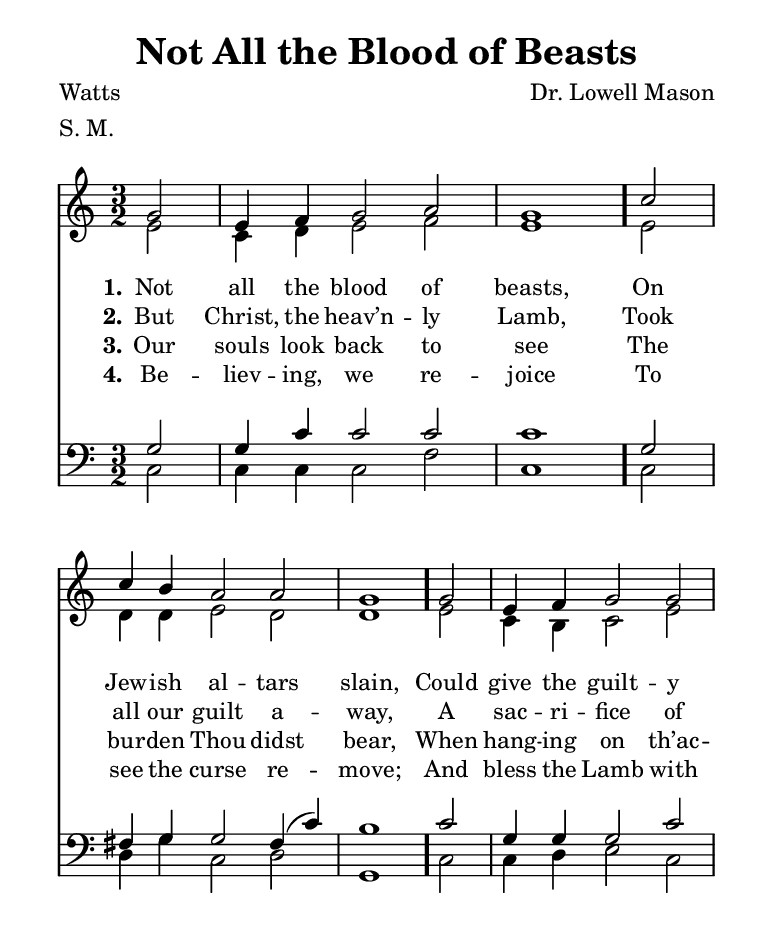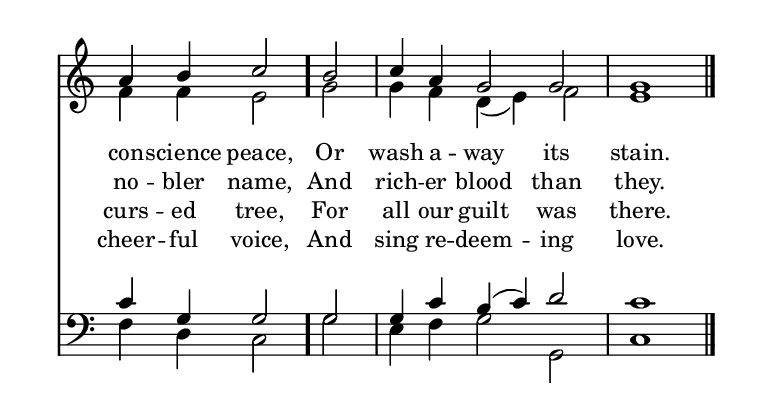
\include "common/global.ily"
\paper {
  \include "common/paper.ily"
  ragged-bottom = ##t
}

\header{
  hymnnumber = "254"
  title = "Not All the Blood of Beasts"
  tunename = "Boylston"
  meter = "S. M."
  poet = "Watts"
  composer = "Dr. Lowell Mason"
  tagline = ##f
}

global = {
  \include "common/overrides.ily"
  \override Staff.TimeSignature.style = #'numbered
  \time 3/2
  \override Score.MetronomeMark.transparent = ##t % hide all fermata changes too
  \tempo 4=100
  \key c \major
  \partial 2
  \autoBeamOff
}

notesSoprano = {
\global
\relative c'' {

  g2 | e4 f g2 a | g1
  c2 | c4 b a2 a | g1 \eogbreak
  g2 | e4 f g2 g | a4 b c2
  b2 | c4 a g2 g | g1 \eogbreak

  \bar "|."

}
}

notesAlto = {
\global
\relative e' {

  e2 | c4 d e2 f | e1
  e2 | d4 d e2 d | d1
  e2 | c4 b c2 e | f4 f e2
  g2 | g4 f d( e) f2 | e1

}
}

notesTenor = {
\global
\relative a {

  g2 | g4 c c2 c | c1
  g2 | fis4 g g2 fis4( c') | b1
  c2 | g4 g g2 c | c4 g g2
  g2 | g4 c4 b( c) d2 | c1

}
}

notesBass = {
\global
\relative f {

  c2 | c4 c c2 f | c1
  c2 d4 g c,2 d | g,1
  c2 | c4 d e2 c | f4 d c2
  g'2 | e4 f g2 g, | c1

}
}

wordsA = \lyricmode {
\set stanza = "1."

Not all the blood of beasts, \bar "."
On Jew -- ish al -- tars slain, \bar "."
Could give the guilt -- y con -- science peace, \bar "."
Or wash a -- way its stain. \bar "."

}

wordsB = \lyricmode {
\set stanza = "2."

But Christ, the heav’n -- ly Lamb,
Took all our guilt a -- way,
A sac -- ri -- fice of no -- bler name,
And rich -- er blood than they.

}

wordsC = \lyricmode {
\set stanza = "3."

Our souls look back to see
The bur -- den Thou didst bear,
When hang -- ing on th’ac -- curs -- ed tree,
For all our guilt was there.

}

wordsD = \lyricmode {
\set stanza = "4."

Be -- liev -- ing, we re -- joice
To see the curse re -- move;
And bless the Lamb with cheer -- ful voice,
And sing re -- deem -- ing love.

}

\score {
  \context ChoirStaff <<
    \context Staff = upper <<
      \set ChoirStaff.systemStartDelimiter = #'SystemStartBar
      \context Voice  = sopranos { \voiceOne << \notesSoprano >> }
      \context Voice  = altos { \voiceTwo << \notesAlto >> }
      \context Lyrics = one   \lyricsto sopranos \wordsA
      \context Lyrics = two   \lyricsto sopranos \wordsB
      \context Lyrics = three \lyricsto sopranos \wordsC
      \context Lyrics = four  \lyricsto sopranos \wordsD
    >>
    \context Staff = men <<
      \clef bass
      \context Voice  = tenors { \voiceOne << \notesTenor >> }
      \context Voice  = basses { \voiceTwo << \notesBass >> }
    >>
  >>
  \layout {
    \include "common/layout.ily"
  }
  \midi{
    \include "common/midi.ily"
  }
}

\version "2.19.49"  % necessary for upgrading to future LilyPond versions.

% vi:set et ts=2 sw=2 ai nocindent syntax=lilypond:
